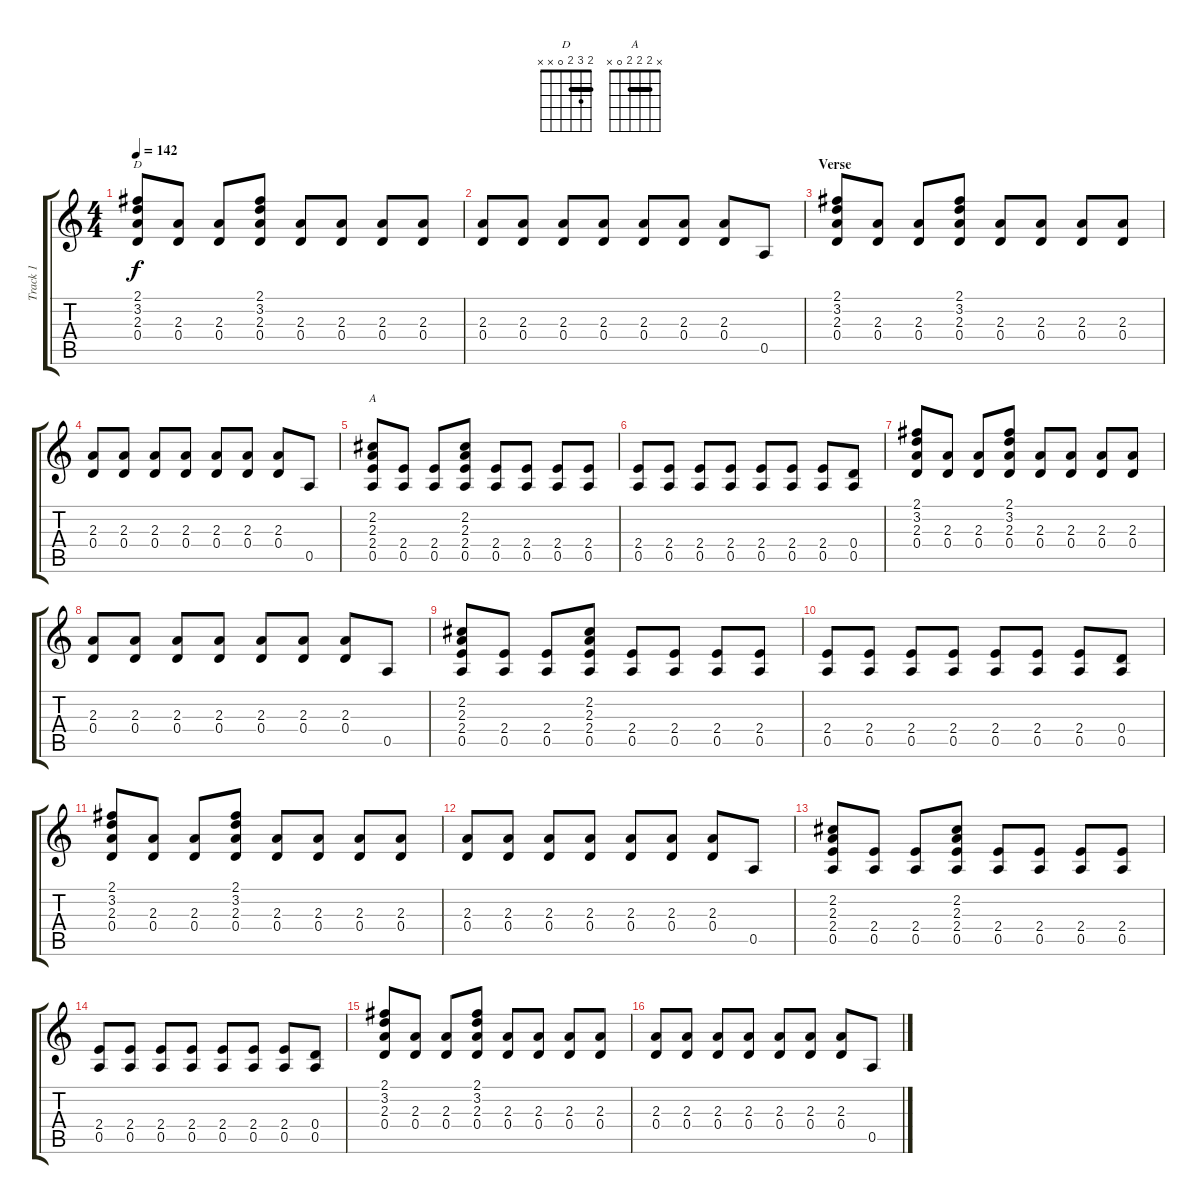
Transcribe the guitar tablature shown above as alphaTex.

\track ("Track 1" "Track 1") {instrument distortionguitar}
\staff {score tabs}
\tuning (E4 B3 G3 D3 A2 E2) {hide}
\chord ("D" 2 3 2 0 x x) {barre 2}
\chord ("A" x 2 2 2 0 x) {barre 2}
\ts (4 4)
\tempo 142
\clef g2
\ks c
(2.1 3.2 2.3 0.4).8{ch "D" dy f instrument distortionguitar} (2.3 0.4).8 (2.3 0.4).8 (2.1 3.2 2.3 0.4).8 (2.3 0.4).8 (2.3 0.4).8 (2.3 0.4).8 (2.3 0.4).8 |
(2.3 0.4).8 (2.3 0.4).8 (2.3 0.4).8 (2.3 0.4).8 (2.3 0.4).8 (2.3 0.4).8 (2.3 0.4).8 0.5.8 |
\section ("" "Verse")
(2.1 3.2 2.3 0.4).8 (2.3 0.4).8 (2.3 0.4).8 (2.1 3.2 2.3 0.4).8 (2.3 0.4).8 (2.3 0.4).8 (2.3 0.4).8 (2.3 0.4).8 |
(2.3 0.4).8 (2.3 0.4).8 (2.3 0.4).8 (2.3 0.4).8 (2.3 0.4).8 (2.3 0.4).8 (2.3 0.4).8 0.5.8 |
(2.2 2.3 2.4 0.5).8{ch "A"} (2.4 0.5).8 (2.4 0.5).8 (2.2 2.3 2.4 0.5).8 (2.4 0.5).8 (2.4 0.5).8 (2.4 0.5).8 (2.4 0.5).8 |
(2.4 0.5).8 (2.4 0.5).8 (2.4 0.5).8 (2.4 0.5).8 (2.4 0.5).8 (2.4 0.5).8 (2.4 0.5).8 (0.4 0.5).8 |
(2.1 3.2 2.3 0.4).8 (2.3 0.4).8 (2.3 0.4).8 (2.1 3.2 2.3 0.4).8 (2.3 0.4).8 (2.3 0.4).8 (2.3 0.4).8 (2.3 0.4).8 |
(2.3 0.4).8 (2.3 0.4).8 (2.3 0.4).8 (2.3 0.4).8 (2.3 0.4).8 (2.3 0.4).8 (2.3 0.4).8 0.5.8 |
(2.2 2.3 2.4 0.5).8 (2.4 0.5).8 (2.4 0.5).8 (2.2 2.3 2.4 0.5).8 (2.4 0.5).8 (2.4 0.5).8 (2.4 0.5).8 (2.4 0.5).8 |
(2.4 0.5).8 (2.4 0.5).8 (2.4 0.5).8 (2.4 0.5).8 (2.4 0.5).8 (2.4 0.5).8 (2.4 0.5).8 (0.4 0.5).8 |
(2.1 3.2 2.3 0.4).8 (2.3 0.4).8 (2.3 0.4).8 (2.1 3.2 2.3 0.4).8 (2.3 0.4).8 (2.3 0.4).8 (2.3 0.4).8 (2.3 0.4).8 |
(2.3 0.4).8 (2.3 0.4).8 (2.3 0.4).8 (2.3 0.4).8 (2.3 0.4).8 (2.3 0.4).8 (2.3 0.4).8 0.5.8 |
(2.2 2.3 2.4 0.5).8 (2.4 0.5).8 (2.4 0.5).8 (2.2 2.3 2.4 0.5).8 (2.4 0.5).8 (2.4 0.5).8 (2.4 0.5).8 (2.4 0.5).8 |
(2.4 0.5).8 (2.4 0.5).8 (2.4 0.5).8 (2.4 0.5).8 (2.4 0.5).8 (2.4 0.5).8 (2.4 0.5).8 (0.4 0.5).8 |
(2.1 3.2 2.3 0.4).8 (2.3 0.4).8 (2.3 0.4).8 (2.1 3.2 2.3 0.4).8 (2.3 0.4).8 (2.3 0.4).8 (2.3 0.4).8 (2.3 0.4).8 |
(2.3 0.4).8 (2.3 0.4).8 (2.3 0.4).8 (2.3 0.4).8 (2.3 0.4).8 (2.3 0.4).8 (2.3 0.4).8 0.5.8
